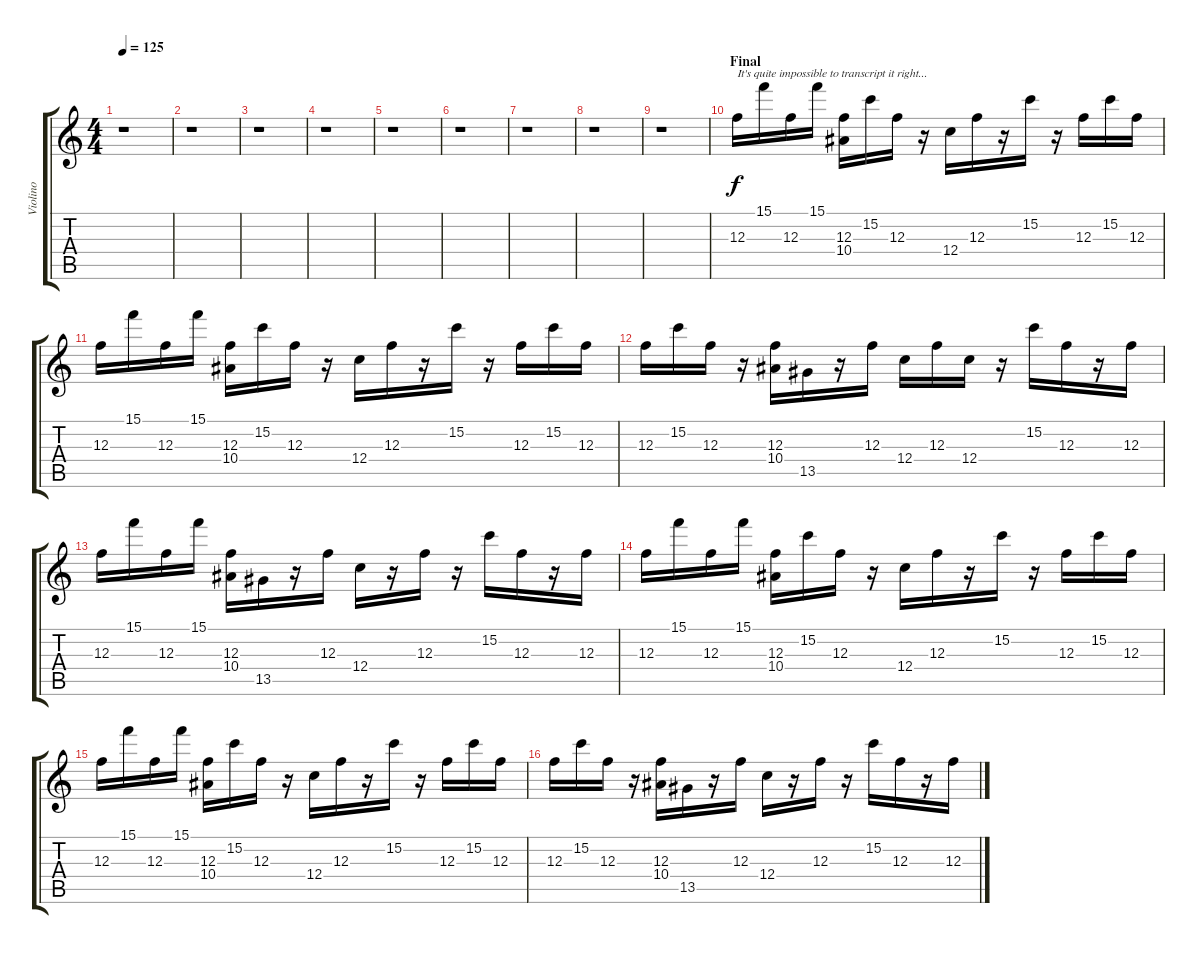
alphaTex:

\track ("Violino" "Violino") {instrument tremolostrings}
\staff {score tabs}
\tuning (D5 A4 F4 C4 G3 D3) {hide}
\ts (4 4)
\tempo 125
\clef g2
\ks c
r.1{dy f} |
r.1 |
r.1 |
r.1 |
r.1 |
r.1 |
r.1 |
r.1 |
r.1 |
\section ("" "Final")
12.3.16{txt "It's quite impossible to transcript it right..." volume 10} 15.1.16 12.3.16 15.1.16 (12.3 10.4).16 15.2.16 12.3.16 r.16 12.4.16 12.3.16 r.16 15.2.16 r.16 12.3.16 15.2.16 12.3.16 |
12.3.16 15.1.16 12.3.16 15.1.16 (12.3 10.4).16 15.2.16 12.3.16 r.16 12.4.16 12.3.16 r.16 15.2.16 r.16 12.3.16 15.2.16 12.3.16 |
12.3.16 15.2.16 12.3.16 r.16 (12.3 10.4).16 13.5.16 r.16 12.3.16 12.4.16 12.3.16 12.4.16 r.16 15.2.16 12.3.16 r.16 12.3.16 |
12.3.16 15.1.16 12.3.16 15.1.16 (12.3 10.4).16 13.5.16 r.16 12.3.16 12.4.16 r.16 12.3.16 r.16 15.2.16 12.3.16 r.16 12.3.16 |
12.3.16 15.1.16 12.3.16 15.1.16 (12.3 10.4).16 15.2.16 12.3.16 r.16 12.4.16 12.3.16 r.16 15.2.16 r.16 12.3.16 15.2.16 12.3.16 |
12.3.16 15.1.16 12.3.16 15.1.16 (12.3 10.4).16 15.2.16 12.3.16 r.16 12.4.16 12.3.16 r.16 15.2.16 r.16 12.3.16 15.2.16 12.3.16 |
12.3.16 15.2.16 12.3.16 r.16 (12.3 10.4).16 13.5.16 r.16 12.3.16 12.4.16 r.16 12.3.16 r.16 15.2.16 12.3.16 r.16 12.3.16
